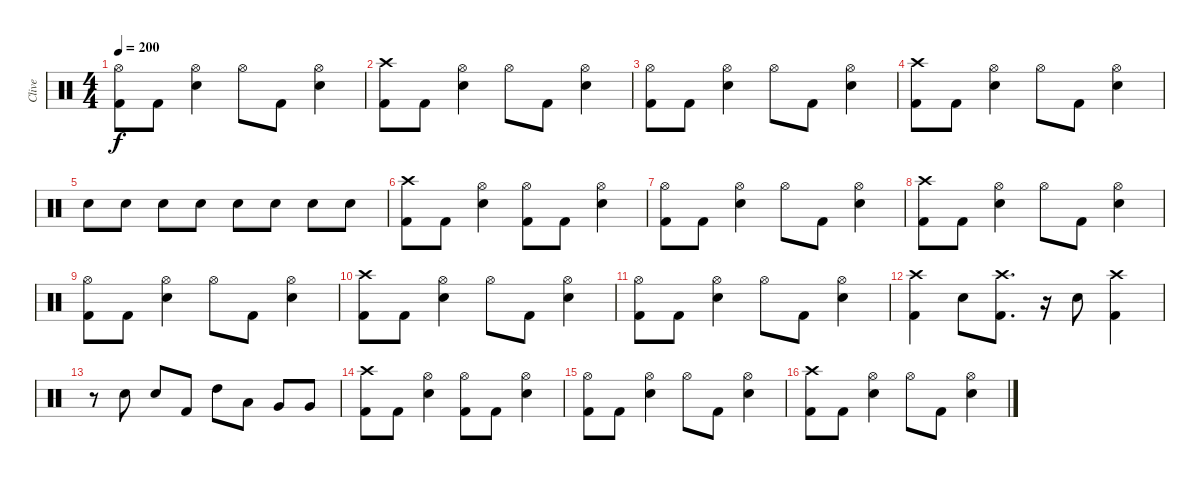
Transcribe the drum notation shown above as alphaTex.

\track ("Clive" "Clive") {instrument percussion}
\staff {score}
\articulation defaults
\ts (4 4)
\tempo 200
\clef neutral
\ks c
("Hi-Hat (open)" "Kick (hit) 2").8{dy f} "Kick (hit) 2".8 ("Hi-Hat (open)" "Snare (hit) 2").4 "Hi-Hat (open)".8 "Kick (hit) 2".8 ("Hi-Hat (open)" "Snare (hit) 2").4 |
("Crash high (hit)" "Kick (hit) 2").8 "Kick (hit) 2".8 ("Hi-Hat (open)" "Snare (hit) 2").4 "Hi-Hat (open)".8 "Kick (hit) 2".8 ("Hi-Hat (open)" "Snare (hit) 2").4 |
("Hi-Hat (open)" "Kick (hit) 2").8 "Kick (hit) 2".8 ("Hi-Hat (open)" "Snare (hit) 2").4 "Hi-Hat (open)".8 "Kick (hit) 2".8 ("Hi-Hat (open)" "Snare (hit) 2").4 |
("Crash high (hit)" "Kick (hit) 2").8 "Kick (hit) 2".8 ("Hi-Hat (open)" "Snare (hit) 2").4 "Hi-Hat (open)".8 "Kick (hit) 2".8 ("Hi-Hat (open)" "Snare (hit) 2").4 |
"Snare (hit) 2".8 "Snare (hit) 2".8 "Snare (hit) 2".8 "Snare (hit) 2".8 "Snare (hit) 2".8 "Snare (hit) 2".8 "Snare (hit) 2".8 "Snare (hit) 2".8 |
("Crash high (hit)" "Kick (hit) 2").8 "Kick (hit) 2".8 ("Hi-Hat (open)" "Snare (hit) 2").4 ("Hi-Hat (open)" "Kick (hit) 2").8 "Kick (hit) 2".8 ("Hi-Hat (open)" "Snare (hit) 2").4 |
("Hi-Hat (open)" "Kick (hit) 2").8 "Kick (hit) 2".8 ("Hi-Hat (open)" "Snare (hit) 2").4 "Hi-Hat (open)".8 "Kick (hit) 2".8 ("Hi-Hat (open)" "Snare (hit) 2").4 |
("Crash high (hit)" "Kick (hit) 2").8 "Kick (hit) 2".8 ("Hi-Hat (open)" "Snare (hit) 2").4 "Hi-Hat (open)".8 "Kick (hit) 2".8 ("Hi-Hat (open)" "Snare (hit) 2").4 |
("Hi-Hat (open)" "Kick (hit) 2").8 "Kick (hit) 2".8 ("Hi-Hat (open)" "Snare (hit) 2").4 "Hi-Hat (open)".8 "Kick (hit) 2".8 ("Hi-Hat (open)" "Snare (hit) 2").4 |
("Crash high (hit)" "Kick (hit) 2").8 "Kick (hit) 2".8 ("Hi-Hat (open)" "Snare (hit) 2").4 "Hi-Hat (open)".8 "Kick (hit) 2".8 ("Hi-Hat (open)" "Snare (hit) 2").4 |
("Hi-Hat (open)" "Kick (hit) 2").8 "Kick (hit) 2".8 ("Hi-Hat (open)" "Snare (hit) 2").4 "Hi-Hat (open)".8 "Kick (hit) 2".8 ("Hi-Hat (open)" "Snare (hit) 2").4 |
("Kick (hit) 2" "Crash high (hit)").4 "Snare (hit) 2".8 ("Kick (hit) 2" "Crash high (hit)").8{d} r.16 "Snare (hit) 2".8 ("Kick (hit) 2" "Crash high (hit)").4 |
r.8 "Snare (hit) 2".8 "Snare (hit) 2".8 "Kick (hit) 2".8 "High Tom (hit)".8 "Low Tom (hit)".8 "Very Low Tom (hit)".8 "Very Low Tom (hit)".8 |
("Crash high (hit)" "Kick (hit) 2").8 "Kick (hit) 2".8 ("Hi-Hat (open)" "Snare (hit) 2").4 ("Hi-Hat (open)" "Kick (hit) 2").8 "Kick (hit) 2".8 ("Hi-Hat (open)" "Snare (hit) 2").4 |
("Hi-Hat (open)" "Kick (hit) 2").8 "Kick (hit) 2".8 ("Hi-Hat (open)" "Snare (hit) 2").4 "Hi-Hat (open)".8 "Kick (hit) 2".8 ("Hi-Hat (open)" "Snare (hit) 2").4 |
("Crash high (hit)" "Kick (hit) 2").8 "Kick (hit) 2".8 ("Hi-Hat (open)" "Snare (hit) 2").4 "Hi-Hat (open)".8 "Kick (hit) 2".8 ("Hi-Hat (open)" "Snare (hit) 2").4
